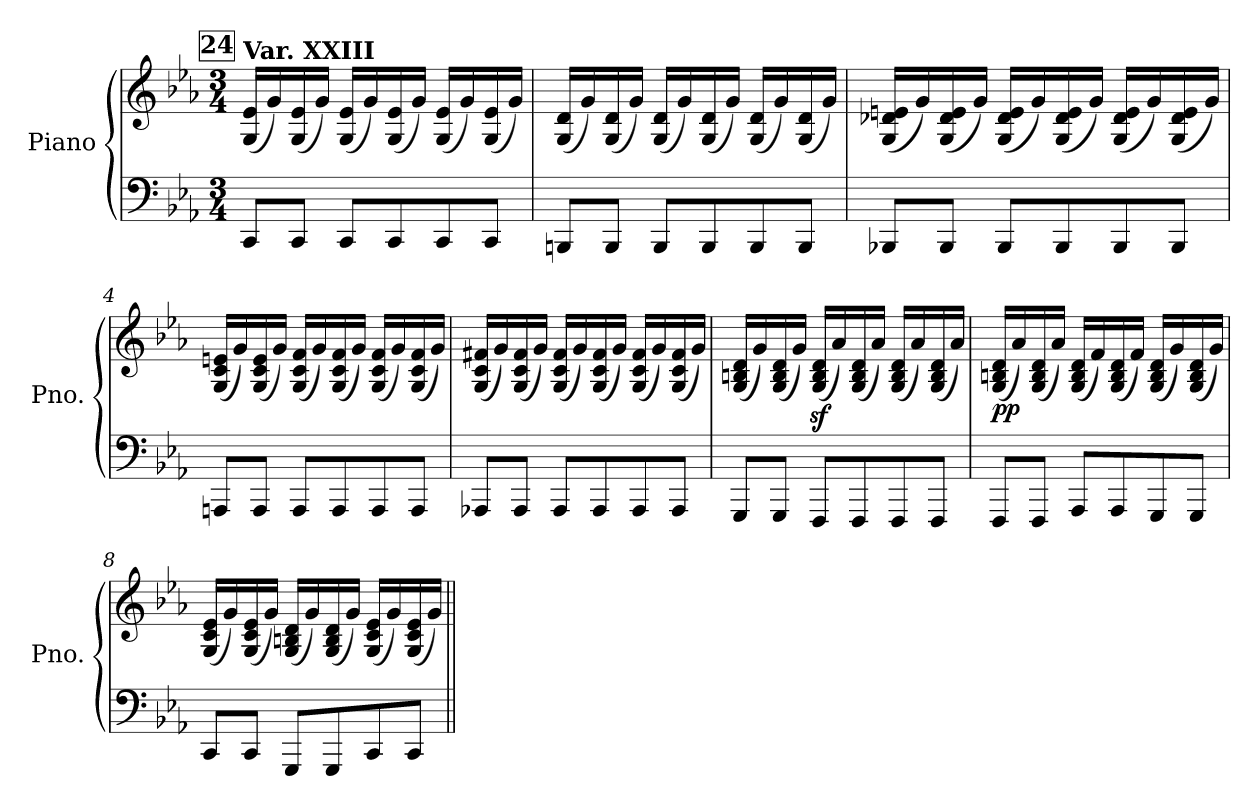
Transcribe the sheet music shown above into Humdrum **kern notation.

**kern	**kern	**dynam
*part1	*part1	*part1
*staff2	*staff1	*staff1/2
*I"Piano	*	*
*I'Pno.	*	*
*clefF4	*clefG2	*
*k[b-e-a-]	*k[b-e-a-]	*
*M3/4	*M3/4	*
!!LO:REH:place=s1:a:B:fs=14:t=24
=1	=1	=1
!	!LO:TX:a:B:t=Var. XXIII	!
!	!	!LO:DY:b
!	!	!LO:DY:n=1:b
8CC/L	(<16G/ 16e-/LL	pp other-dynamics
.	16g/)	.
8CC/J	(<16G/ 16e-/	.
.	16g/JJ)	.
8CC/L	(<16G/ 16e-/LL	.
.	16g/)	.
8CC/	(<16G/ 16e-/	.
.	16g/JJ)	.
8CC/	(<16G/ 16e-/LL	.
.	16g/)	.
8CC/J	(<16G/ 16e-/	.
.	16g/JJ)	.
=2	=2	=2
8BBBn/L	(<16G/ 16d/LL	.
.	16g/)	.
8BBB/J	(<16G/ 16d/	.
.	16g/JJ)	.
8BBB/L	(<16G/ 16d/LL	.
.	16g/)	.
8BBB/	(<16G/ 16d/	.
.	16g/JJ)	.
8BBB/	(<16G/ 16d/LL	.
.	16g/)	.
8BBB/J	(<16G/ 16d/	.
.	16g/JJ)	.
=3	=3	=3
8BBB-X/L	(<16G/ 16d-X/ 16en/LL	.
.	16g/)	.
8BBB-/J	(<16G/ 16d-/ 16e/	.
.	16g/JJ)	.
8BBB-/L	(<16G/ 16d-/ 16e/LL	.
.	16g/)	.
8BBB-/	(<16G/ 16d-/ 16e/	.
.	16g/JJ)	.
8BBB-/	(<16G/ 16d-/ 16e/LL	.
.	16g/)	.
8BBB-/J	(<16G/ 16d-/ 16e/	.
.	16g/JJ)	.
!!LO:LB:g=z
=4	=4	=4
8AAAn/L	(<16G/ 16c/ 16en/LL	.
.	16g/)	.
8AAA/J	(<16G/ 16c/ 16e/	.
.	16g/JJ)	.
8AAA/L	(<16G/ 16c/ 16f/LL	.
.	16g/)	.
8AAA/	(<16G/ 16c/ 16f/	.
.	16g/JJ)	.
8AAA/	(<16G/ 16c/ 16f/LL	.
.	16g/)	.
8AAA/J	(<16G/ 16c/ 16f/	.
.	16g/JJ)	.
=5	=5	=5
8AAA-X/L	(<16G/ 16c/ 16f#X/LL	.
.	16g/)	.
8AAA-/J	(<16G/ 16c/ 16f#/	.
.	16g/JJ)	.
8AAA-/L	(<16G/ 16c/ 16f#/LL	.
.	16g/)	.
8AAA-/	(<16G/ 16c/ 16f#/	.
.	16g/JJ)	.
8AAA-/	(<16G/ 16c/ 16f#/LL	.
.	16g/)	.
8AAA-/J	(<16G/ 16c/ 16f#/	.
.	16g/JJ)	.
=6	=6	=6
8GGG/L	(<16G/ 16Bn/ 16d/LL	.
.	16g/)	.
8GGG/J	(<16G/ 16B/ 16d/	.
.	16g/JJ)	.
8FFF/L	(<16G/z< 16B/z< 16d/z<LL	.
.	16a-/)	.
8FFF/	(<16G/ 16B/ 16d/	.
.	16a-/JJ)	.
8FFF/	(<16G/ 16B/ 16d/LL	.
.	16a-/)	.
8FFF/J	(<16G/ 16B/ 16d/	.
.	16a-/JJ)	.
!!LO:LB:g=z
=7	=7	=7
!	!	!LO:DY:b
8FFF/L	(<16G/ 16Bn/ 16d/LL	pp
.	16a-/)	.
8FFF/J	(<16G/ 16B/ 16d/	.
.	16a-/JJ)	.
8AAA-/L	(<16G/ 16B/ 16d/LL	.
.	16f/)	.
8AAA-/	(<16G/ 16B/ 16d/	.
.	16f/JJ)	.
8GGG/	(<16G/ 16B/ 16d/LL	.
.	16g/)	.
8GGG/J	(<16G/ 16B/ 16d/	.
.	16g/JJ)	.
=8	=8	=8
8CC/L	(<16G/ 16c/ 16e-/LL	.
.	16g/)	.
8CC/J	(<16G/ 16c/ 16e-/	.
.	16g/JJ)	.
8GGG/L	(<16G/ 16Bn/ 16d/LL	.
.	16g/)	.
8GGG/	(<16G/ 16B/ 16d/	.
.	16g/JJ)	.
8CC/	(<16G/ 16c/ 16e-/LL	.
.	16g/)	.
8CC/J	(<16G/ 16c/ 16e-/	.
.	16g/JJ)	.
=||	=||	=||
*-	*-	*-
